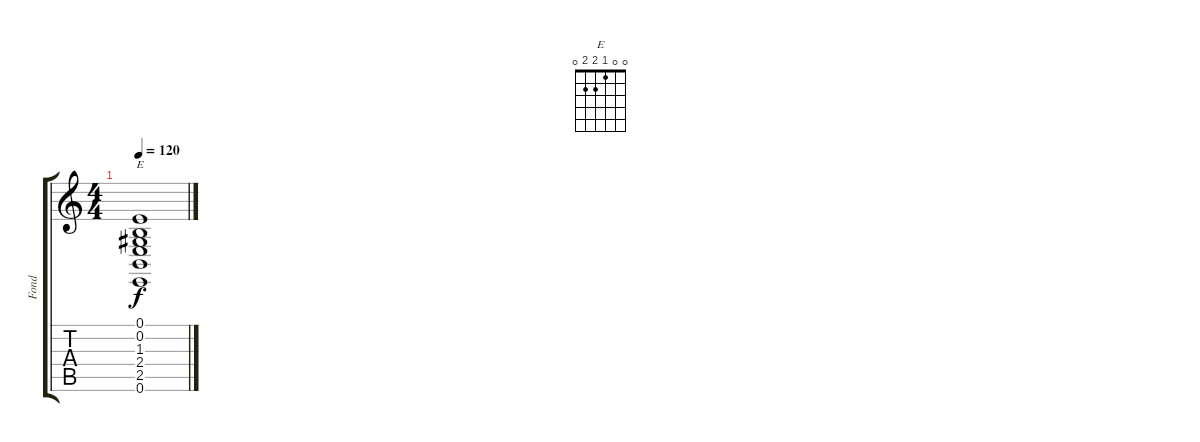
\track ("Fond" "Fond") {instrument stringensemble1}
\staff {score tabs}
\tuning (E4 B3 G3 D3 A2 E2) {hide}
\chord ("E" 0 0 1 2 2 0)
\ts (4 4)
\tempo 120
\clef g2
\ks c
(0.1 0.2 1.3 2.4 2.5 0.6).1{ch "E" dy f volume 0}
